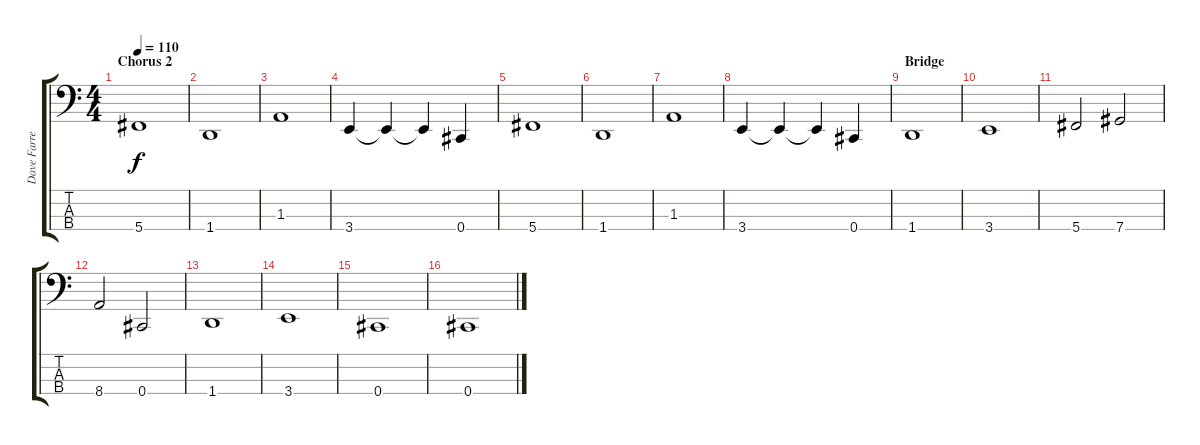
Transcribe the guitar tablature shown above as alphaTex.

\track ("Dave Farrell \"Phoenix\" (Bass)" "Dave Farre") {instrument electricbasspick}
\staff {score tabs}
\tuning (Gb2 Db2 Ab1 Db1) {hide}
\ts (4 4)
\section ("" "Chorus 2")
\tempo 110
\clef f4
\ks c
5.4.1{dy f} |
1.4.1 |
1.3.1 |
3.4.4 3.4{t}.4 3.4{t}.4 0.4.4 |
5.4.1 |
1.4.1 |
1.3.1 |
3.4.4 3.4{t}.4 3.4{t}.4 0.4.4 |
\section ("" "Bridge")
1.4.1 |
3.4.1 |
5.4.2 7.4.2 |
8.4.2 0.4.2 |
1.4.1 |
3.4.1 |
0.4.1 |
0.4.1
